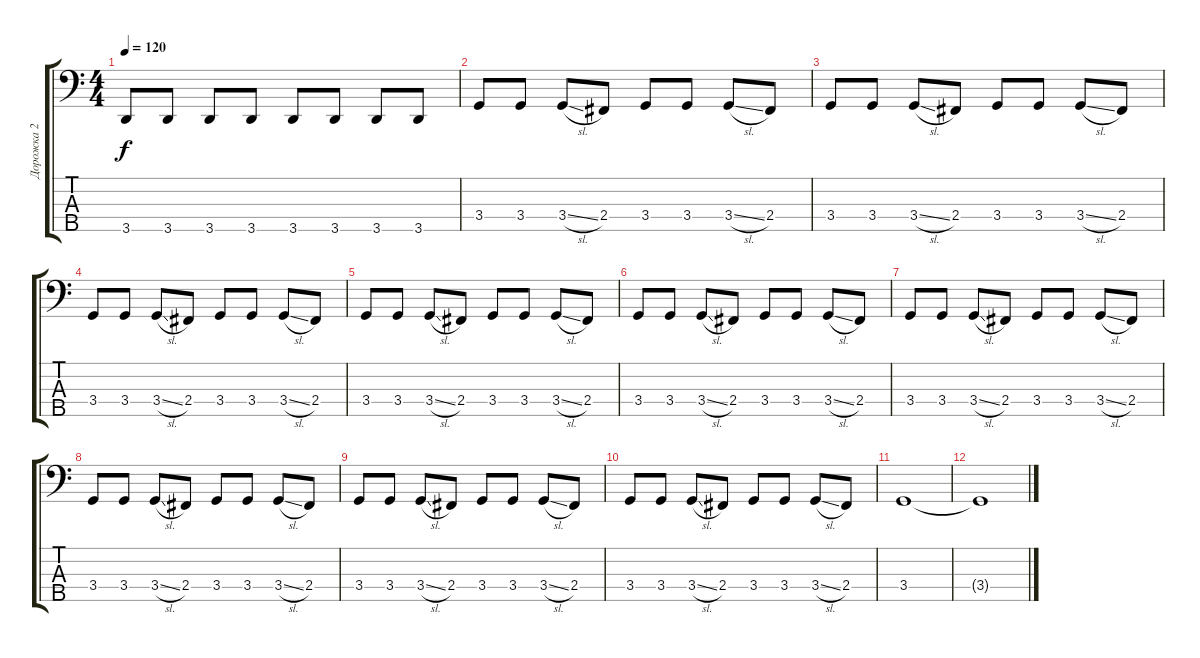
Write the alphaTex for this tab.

\track ("Дорожка 2" "Дорожка 2") {instrument electricbassfinger}
\staff {score tabs}
\tuning (G2 D2 A1 E1 B0) {hide}
\ts (4 4)
\tempo 120
\clef f4
\ks c
3.5.8{dy f} 3.5.8 3.5.8 3.5.8 3.5.8 3.5.8 3.5.8 3.5.8 |
3.4.8 3.4.8 3.4{sl}.8 2.4.8 3.4.8 3.4.8 3.4{sl}.8 2.4.8 |
3.4.8 3.4.8 3.4{sl}.8 2.4.8 3.4.8 3.4.8 3.4{sl}.8 2.4.8 |
3.4.8 3.4.8 3.4{sl}.8 2.4.8 3.4.8 3.4.8 3.4{sl}.8 2.4.8 |
3.4.8 3.4.8 3.4{sl}.8 2.4.8 3.4.8 3.4.8 3.4{sl}.8 2.4.8 |
3.4.8 3.4.8 3.4{sl}.8 2.4.8 3.4.8 3.4.8 3.4{sl}.8 2.4.8 |
3.4.8 3.4.8 3.4{sl}.8 2.4.8 3.4.8 3.4.8 3.4{sl}.8 2.4.8 |
3.4.8 3.4.8 3.4{sl}.8 2.4.8 3.4.8 3.4.8 3.4{sl}.8 2.4.8 |
3.4.8 3.4.8 3.4{sl}.8 2.4.8 3.4.8 3.4.8 3.4{sl}.8 2.4.8 |
3.4.8 3.4.8 3.4{sl}.8 2.4.8 3.4.8 3.4.8 3.4{sl}.8 2.4.8 |
3.4.1 |
3.4{t}.1
